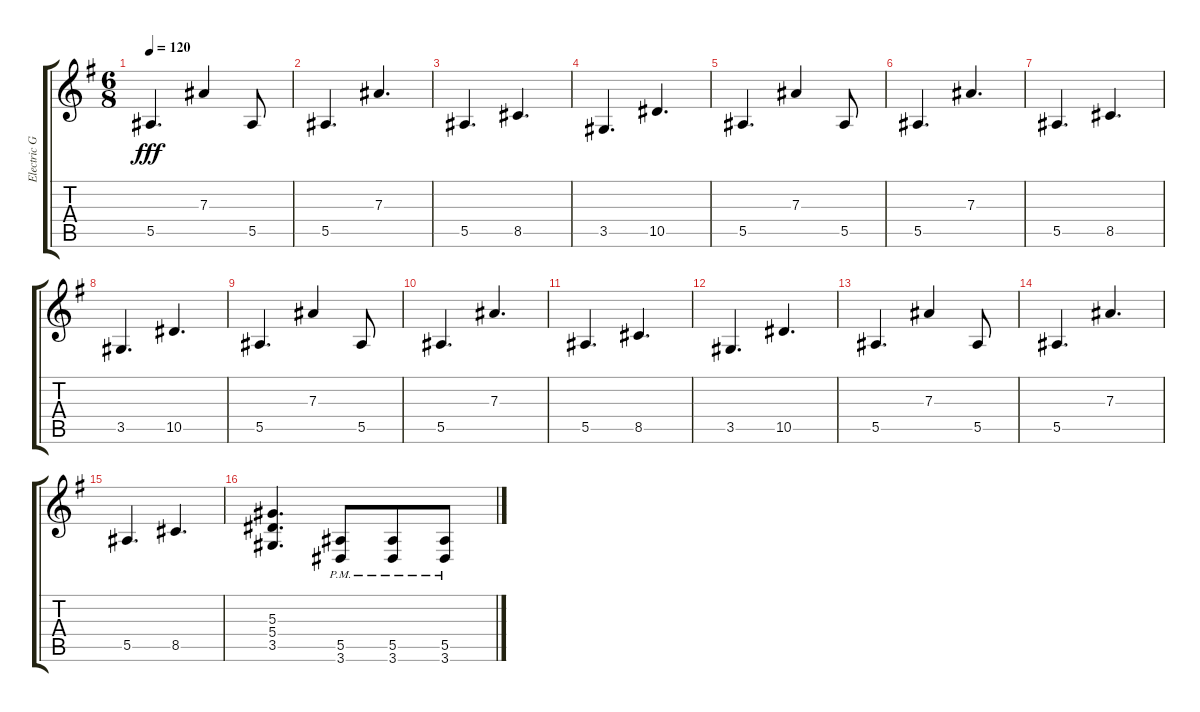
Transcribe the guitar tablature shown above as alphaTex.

\track ("Electric Guitar 2" "Electric G") {instrument distortionguitar}
\staff {score tabs}
\tuning (C4 G3 Eb3 Bb2 F2 C2) {hide}
\ts (6 8)
\tempo 120
\clef g2
\ks eminor
5.5.4{d dy fff} 7.3.4 5.5.8 |
5.5.4{d} 7.3.4{d} |
5.5.4{d} 8.5.4{d} |
3.5.4{d} 10.5.4{d} |
5.5.4{d} 7.3.4 5.5.8 |
5.5.4{d} 7.3.4{d} |
5.5.4{d} 8.5.4{d} |
3.5.4{d} 10.5.4{d} |
5.5.4{d} 7.3.4 5.5.8 |
5.5.4{d} 7.3.4{d} |
5.5.4{d} 8.5.4{d} |
3.5.4{d} 10.5.4{d} |
5.5.4{d} 7.3.4 5.5.8 |
5.5.4{d} 7.3.4{d} |
5.5.4{d} 8.5.4{d} |
(5.3 5.4 3.5).4{d} (5.5{pm} 3.6{pm}).8 (5.5{pm} 3.6{pm}).8 (5.5{pm} 3.6{pm}).8
